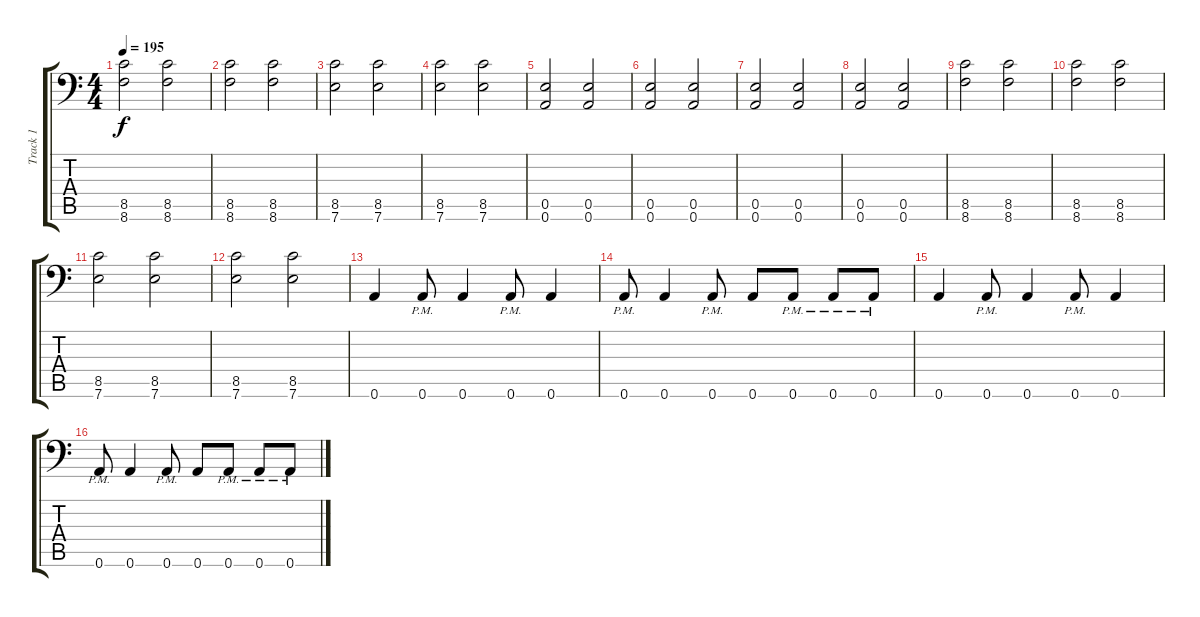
\track ("Track 1" "Track 1") {instrument distortionguitar}
\staff {score tabs}
\tuning (B3 Gb3 D3 A2 E2 A1) {hide}
\ts (4 4)
\tempo 195
\clef f4
\ks c
(8.5 8.6).2{dy f} (8.5 8.6).2 |
(8.5 8.6).2 (8.5 8.6).2 |
(8.5 7.6).2 (8.5 7.6).2 |
(8.5 7.6).2 (8.5 7.6).2 |
(0.5 0.6).2 (0.5 0.6).2 |
(0.5 0.6).2 (0.5 0.6).2 |
(0.5 0.6).2 (0.5 0.6).2 |
(0.5 0.6).2 (0.5 0.6).2 |
(8.5 8.6).2 (8.5 8.6).2 |
(8.5 8.6).2 (8.5 8.6).2 |
(8.5 7.6).2 (8.5 7.6).2 |
(8.5 7.6).2 (8.5 7.6).2 |
0.6.4 0.6{pm}.8 0.6.4 0.6{pm}.8 0.6.4 |
0.6{pm}.8 0.6.4 0.6{pm}.8 0.6.8 0.6{pm}.8 0.6{pm}.8 0.6{pm}.8 |
0.6.4 0.6{pm}.8 0.6.4 0.6{pm}.8 0.6.4 |
0.6{pm}.8 0.6.4 0.6{pm}.8 0.6.8 0.6{pm}.8 0.6{pm}.8 0.6{pm}.8
